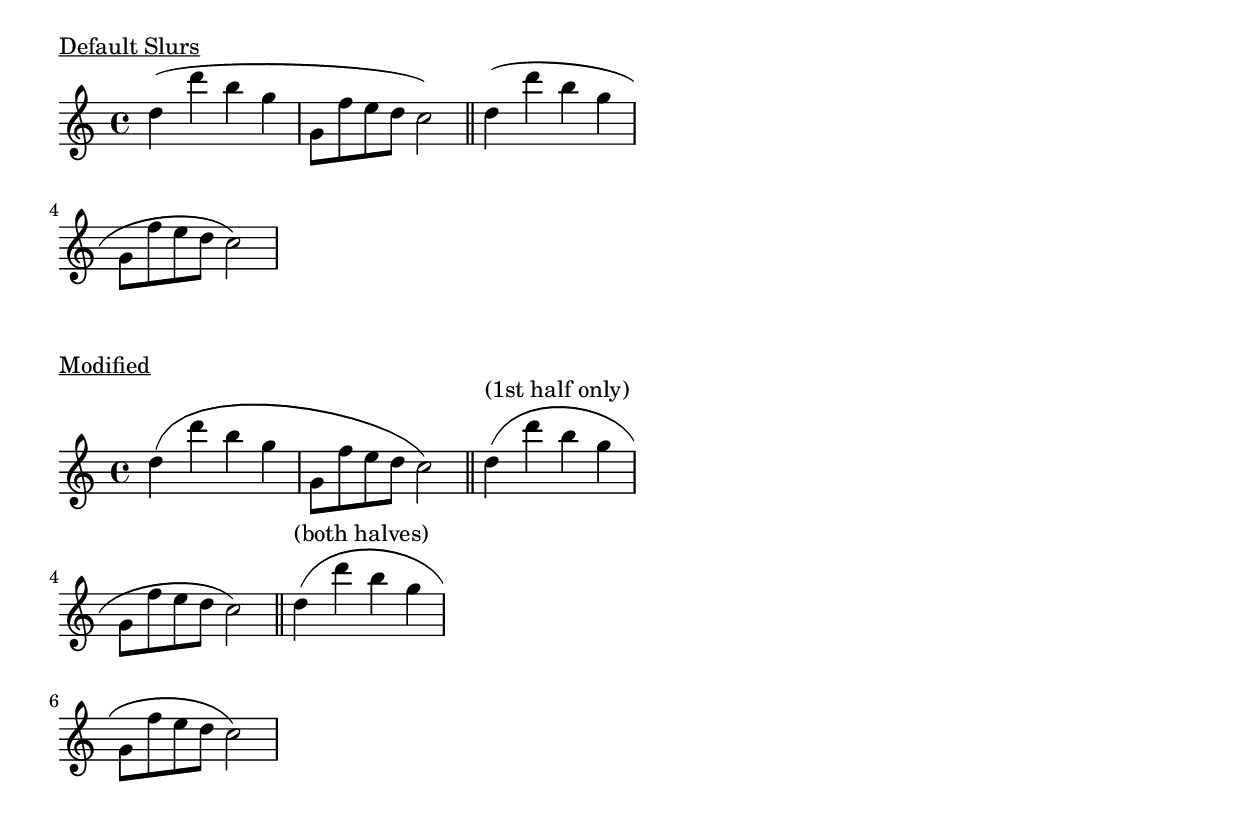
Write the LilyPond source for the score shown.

%% http://lsr.di.unimi.it/LSR/Item?id=777
%% see also http://lsr.di.unimi.it/LSR/Item?id=639
%% see also %% see also http://www.lilypond.org/doc/v2.18/Documentation/notation/expressive-marks-as-curves


%%%%%%%%%%%%%%%%%%%%%%%%%%%%%%%%%%%%%%%%%%%%%%%%%%%%%%%%%%%%%%%%%%%%%%%%%%
% http://lsr.dsi.unimi.it/LSR/Snippet?id=639 :
% http://lists.gnu.org/archive/html/lilypond-user/2007-08/msg00539.html
% http://lists.gnu.org/archive/html/lilypond-user/2009-09/msg00495.html
% By Dmytro O. Redchuk, incorporating a function written by David Nalesnik
% Thanks, Neil, for your help!!

#(define ((alter-curve offsets) grob)
   ;; get default control-points
   (let ((coords (ly:slur::calc-control-points grob)))
     ;; add offsets to default coordinates
     (define (add-offsets coords offsets)
       (if (null? coords)
       '()
       (cons
         (cons (+ (caar coords) (car offsets))
               (+ (cdar coords) (cadr offsets)))
         (add-offsets (cdr coords) (cddr offsets)))))

     (if (null? offsets)
         coords
         (add-offsets coords offsets))))


#(define ((shape-slur offsets) grob)
   (let* (
          ;; have we been split?
          (orig (ly:grob-original grob))
          ;; if yes, get the split pieces (our siblings)
          (siblings (if (ly:grob? orig)
                        (ly:spanner-broken-into orig) '() ))
          (total-found (length siblings)))
     (if (>= total-found 2)
         ;; shape BROKEN
         ;; walk through siblings, find index in list
         ;; and apply offsets from list of offsets:
         (let loop ((n 0))
                   (if (eq? (list-ref siblings n) grob)
                       ;; return altered:
                       ((alter-curve (list-ref offsets n)) grob)
                       (if (< n total-found)
                           (loop (1+ n))
                           ;; end of list -- none found?!
                           ;; return defaults:
                           ((alter-curve '()) grob))))
         ;;
         ;; shape UNBROKEN
         ((alter-curve offsets) grob))))

shapeSlur =
#(define-music-function (offsets)
                        (list?)
  #{
    \once \override Slur.control-points = #(shape-slur offsets)
  #})
%%%%%%%%%%%%%%%%%%%%%%%%%%%%%%%%%%%%%%%%%%%%%%%%%%%%%%%%%%%%%%%%%%%%%%%%%%

\version "2.22.0"

\markup {
  \underline "Default Slurs"
}

\relative c'' {
  d4( d' b g g,8 f' e d c2)
  \bar "||"
  d4( d' b g
  \break
  g,8 f' e d c2)
}

\markup {
  \underline "Modified"
}

\relative c'' {
  \shapeSlur #'(0 -2.5 -1 3.5 0 0 0 -2.5)
  d4( d' b g g,8 f' e d c2)
  \bar "||"
  
  %% first "piece" only is modified; second piece is left alone
  %% including () means "do not touch" and has the same effect as (0 0 0 0 0 0 0 0)
  \shapeSlur #'((0 -2.5 0 1.5 0 1 0 -1) ())
  d4(^"(1st half only)" d' b g
  \break
  g,8 f' e d c2)
  \bar "||"
  
  %% borh halves of the slur are modified
  \shapeSlur #'((0 -2.5 0 1.5 0 1 0 -1) (1 2 0 1 0 1 0 0))
  d4(^"(both halves)" d' b g
  \break
  g,8 f' e d c2)
}  

\paper {
  indent = 0
  ragged-right = ##t
}

\header {
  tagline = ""
}
